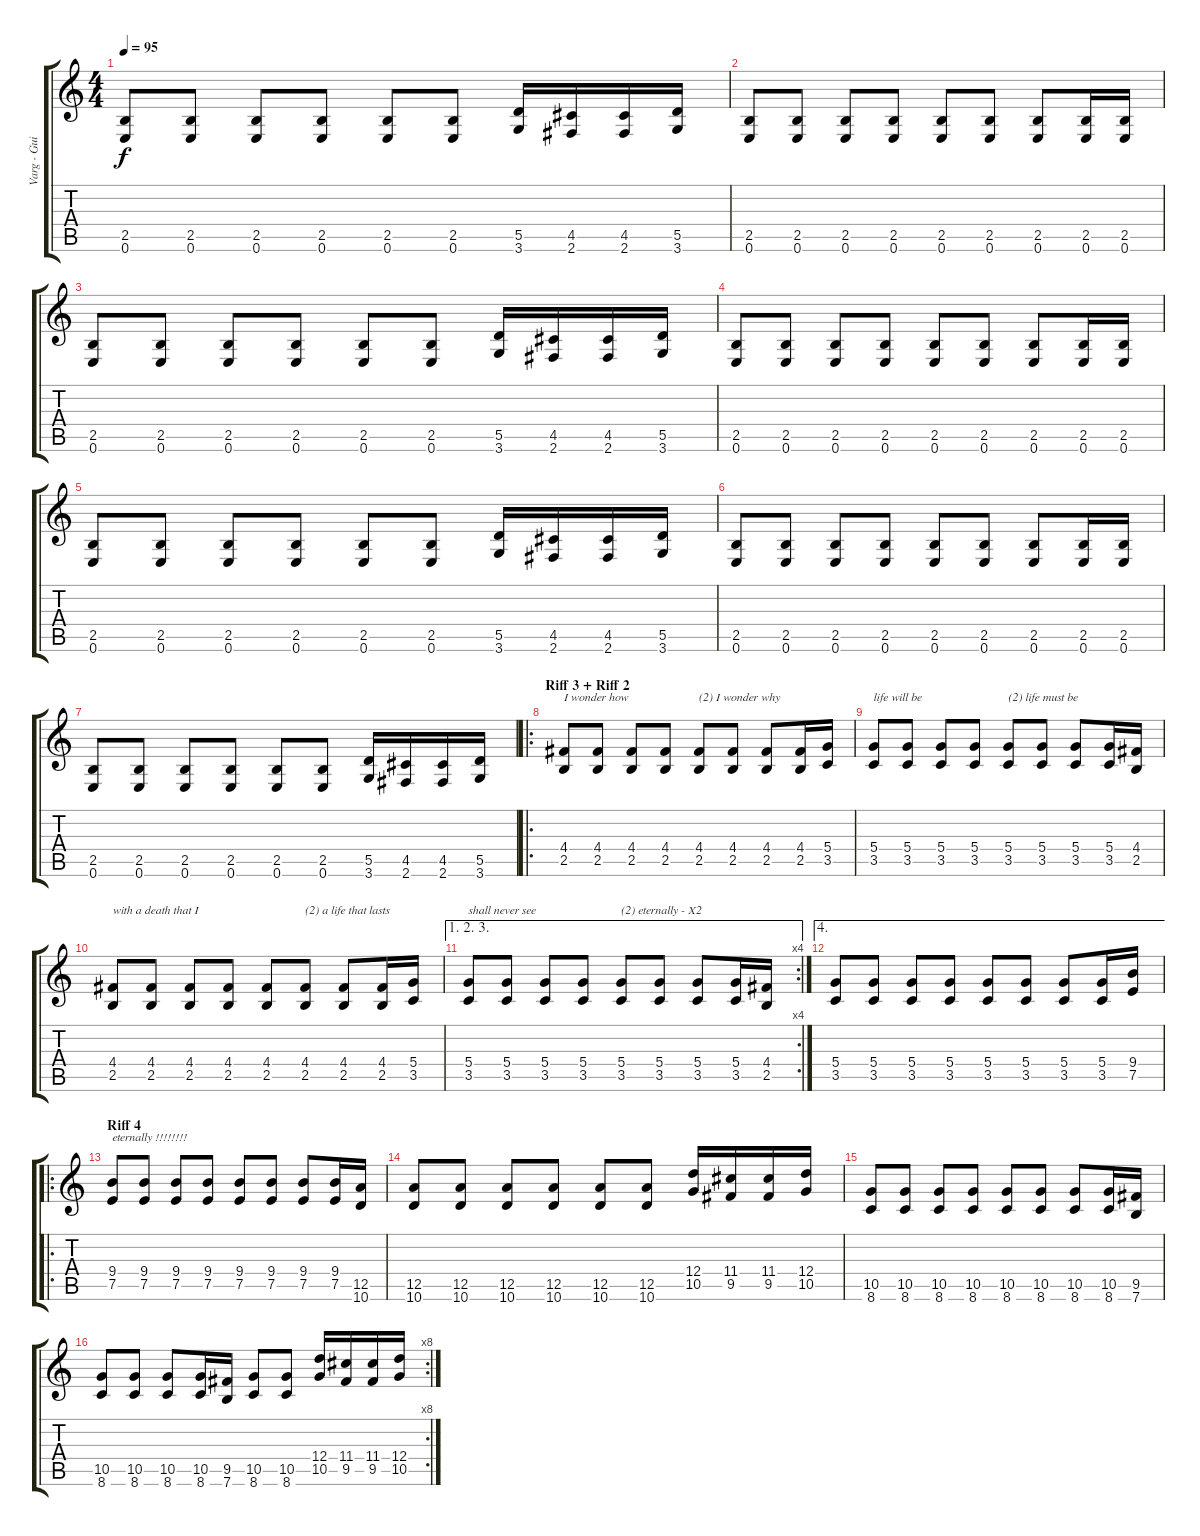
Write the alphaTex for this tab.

\track ("Varg - Guitare 2" "Varg - Gui") {instrument distortionguitar}
\staff {score tabs}
\tuning (E4 B3 G3 D3 A2 E2) {hide}
\ts (4 4)
\tempo 95
\clef g2
\ks c
(2.5 0.6).8{dy f} (2.5 0.6).8 (2.5 0.6).8 (2.5 0.6).8 (2.5 0.6).8 (2.5 0.6).8 (5.5 3.6).16 (4.5 2.6).16 (4.5 2.6).16 (5.5 3.6).16 |
(2.5 0.6).8 (2.5 0.6).8 (2.5 0.6).8 (2.5 0.6).8 (2.5 0.6).8 (2.5 0.6).8 (2.5 0.6).8 (2.5 0.6).16 (2.5 0.6).16 |
(2.5 0.6).8 (2.5 0.6).8 (2.5 0.6).8 (2.5 0.6).8 (2.5 0.6).8 (2.5 0.6).8 (5.5 3.6).16 (4.5 2.6).16 (4.5 2.6).16 (5.5 3.6).16 |
(2.5 0.6).8 (2.5 0.6).8 (2.5 0.6).8 (2.5 0.6).8 (2.5 0.6).8 (2.5 0.6).8 (2.5 0.6).8 (2.5 0.6).16 (2.5 0.6).16 |
(2.5 0.6).8 (2.5 0.6).8 (2.5 0.6).8 (2.5 0.6).8 (2.5 0.6).8 (2.5 0.6).8 (5.5 3.6).16 (4.5 2.6).16 (4.5 2.6).16 (5.5 3.6).16 |
(2.5 0.6).8 (2.5 0.6).8 (2.5 0.6).8 (2.5 0.6).8 (2.5 0.6).8 (2.5 0.6).8 (2.5 0.6).8 (2.5 0.6).16 (2.5 0.6).16 |
(2.5 0.6).8 (2.5 0.6).8 (2.5 0.6).8 (2.5 0.6).8 (2.5 0.6).8 (2.5 0.6).8 (5.5 3.6).16 (4.5 2.6).16 (4.5 2.6).16 (5.5 3.6).16 |
\ro
\section ("" "Riff 3 + Riff 2")
(4.4 2.5).8{txt "I wonder how"} (4.4 2.5).8 (4.4 2.5).8 (4.4 2.5).8 (4.4 2.5).8{txt "(2) I wonder why"} (4.4 2.5).8 (4.4 2.5).8 (4.4 2.5).16 (5.4 3.5).16 |
(5.4 3.5).8{txt "life will be"} (5.4 3.5).8 (5.4 3.5).8 (5.4 3.5).8 (5.4 3.5).8{txt "(2) life must be"} (5.4 3.5).8 (5.4 3.5).8 (5.4 3.5).16 (4.4 2.5).16 |
(4.4 2.5).8{txt "with a death that I"} (4.4 2.5).8 (4.4 2.5).8 (4.4 2.5).8 (4.4 2.5).8 (4.4 2.5).8{txt "(2) a life that lasts"} (4.4 2.5).8 (4.4 2.5).16 (5.4 3.5).16 |
\ae (1 2 3)
\rc 4
(5.4 3.5).8{txt "shall never see"} (5.4 3.5).8 (5.4 3.5).8 (5.4 3.5).8 (5.4 3.5).8{txt "(2) eternally - X2"} (5.4 3.5).8 (5.4 3.5).8 (5.4 3.5).16 (4.4 2.5).16 |
\ae 4
(5.4 3.5).8 (5.4 3.5).8 (5.4 3.5).8 (5.4 3.5).8 (5.4 3.5).8 (5.4 3.5).8 (5.4 3.5).8 (5.4 3.5).16 (9.4 7.5).16 |
\ro
\section ("" "Riff 4")
(9.4 7.5).8{txt "eternally !!!!!!!!"} (9.4 7.5).8 (9.4 7.5).8 (9.4 7.5).8 (9.4 7.5).8 (9.4 7.5).8 (9.4 7.5).8 (9.4 7.5).16 (12.5 10.6).16 |
(12.5 10.6).8 (12.5 10.6).8 (12.5 10.6).8 (12.5 10.6).8 (12.5 10.6).8 (12.5 10.6).8 (12.4 10.5).16 (11.4 9.5).16 (11.4 9.5).16 (12.4 10.5).16 |
(10.5 8.6).8 (10.5 8.6).8 (10.5 8.6).8 (10.5 8.6).8 (10.5 8.6).8 (10.5 8.6).8 (10.5 8.6).8 (10.5 8.6).16 (9.5 7.6).16 |
\rc 8
(10.5 8.6).8 (10.5 8.6).8 (10.5 8.6).8 (10.5 8.6).16 (9.5 7.6).16 (10.5 8.6).8 (10.5 8.6).8 (12.4 10.5).16 (11.4 9.5).16 (11.4 9.5).16 (12.4 10.5).16
